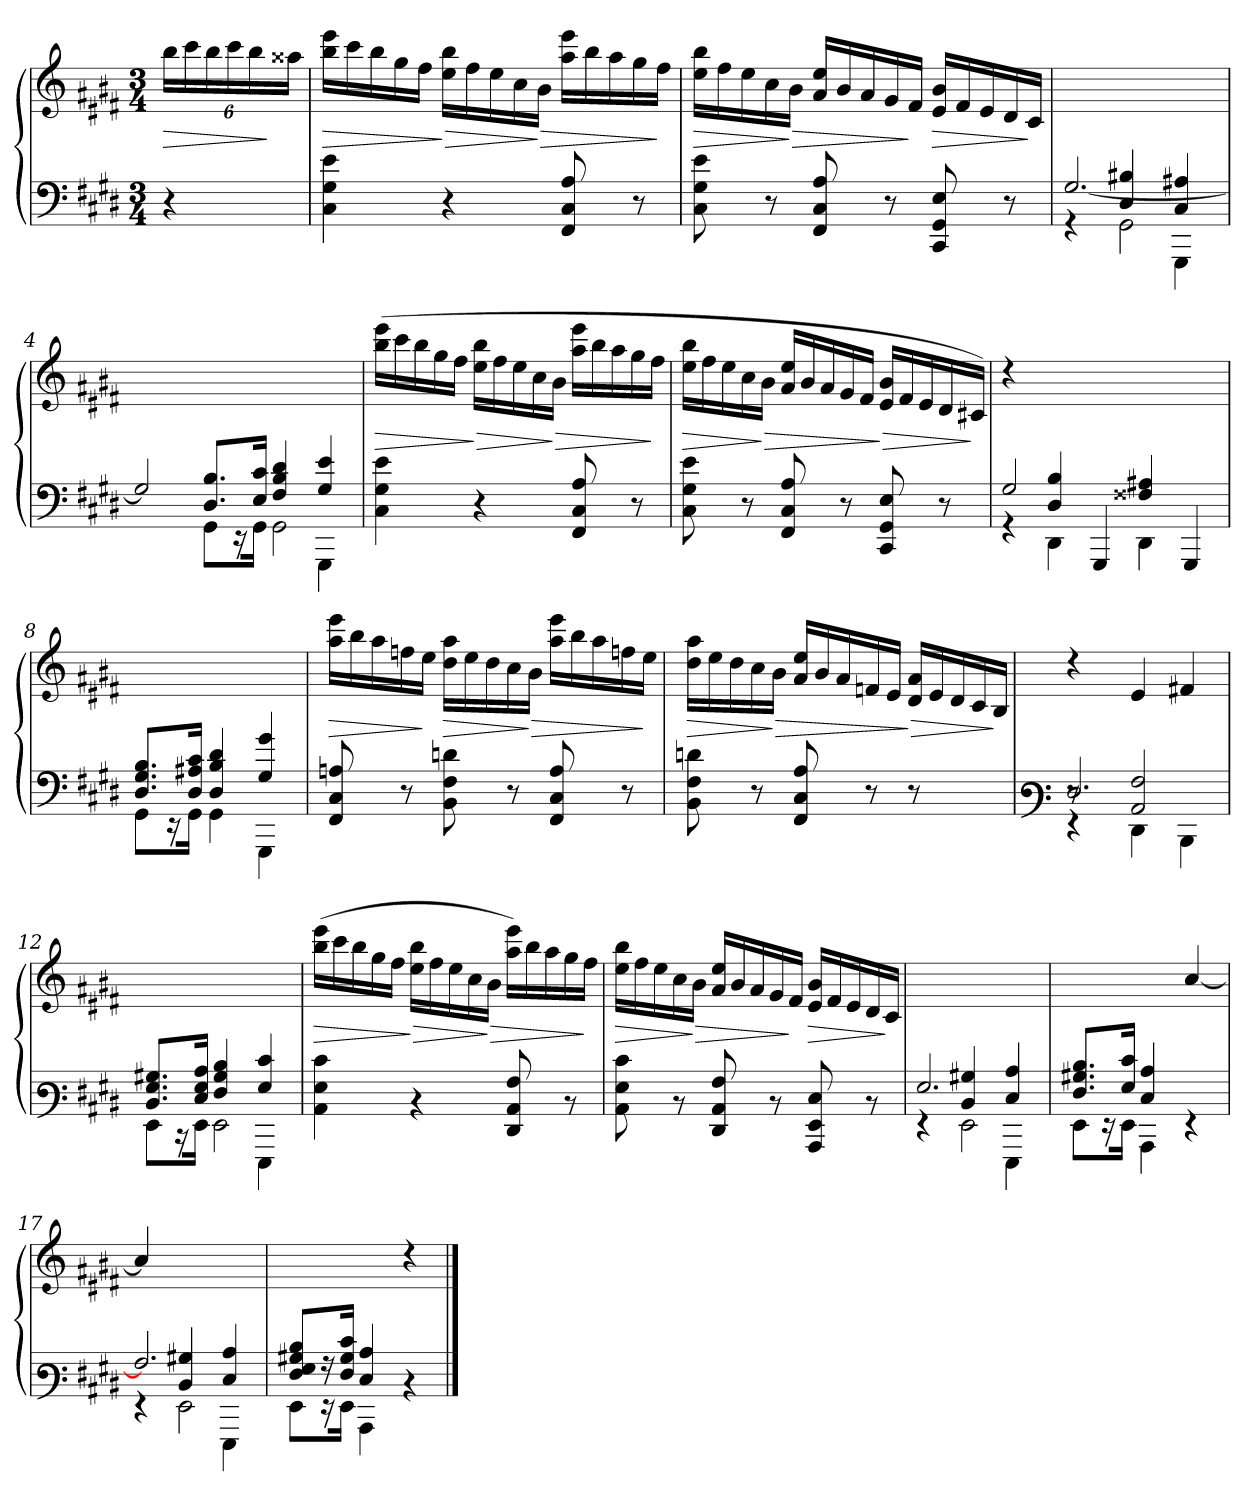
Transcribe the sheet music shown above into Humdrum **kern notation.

**kern	**kern	**dynam
*part1	*part1	*part1
*staff2	*staff1	*staff1/2
*clefF4	*clefG3	*
*k[f#c#g#d#]	*k[f#c#g#d#]	*
*M3/4	*M3/4	*
=	=	=
!	!	!LO:HP:b
4r	24gg#\LL	>
.	24aa\	.
.	24gg#\	.
.	24aa\	.
.	24gg#\	.
.	24ff##X\JJ	]
=1	=1	=1
!	!	!LO:HP:b
4C#\ 4G#\ 4e\	16gg#\ 16ccc#\LL	>
.	16aa\	.
.	16gg#\	.
.	16ee\	.
16ryy	16dd#\JJ	.
!	!	!LO:HP:n=1:b
4r	16cc#\ 16gg#\LL	] >
.	16dd#\	.
.	16cc#\	.
.	16a\	.
!	!	!LO:HP:n=1:b
16ryy	16g#\JJ	] >
8FF#/ 8C#/ 8A/	16ff#\ 16ccc#\LL	.
.	16gg#\	.
16ryy	16ff#\	.
8r	16ee\	.
.	16dd#\JJ	]
=2	=2	=2
!	!	!LO:HP:b
8C#\ 8G#\ 8e\	16cc#\ 16gg#\LL	>
.	16dd#\	.
16ryy	16cc#\	.
8r	16a\	.
!	!	!LO:HP:n=1:b
.	16g#\JJ	] >
8FF#/ 8C#/ 8A/	16f#/ 16cc#/LL	.
.	16g#/	.
16ryy	16f#/	.
8r	16e/	.
.	16d#/JJ	]
!	!	!LO:HP:b
8CC#/ 8GG#/ 8E/	16c#/ 16g#/LL	>
.	16d#/	.
16ryy	16c#/	.
8r	16B/	.
.	16A/JJ	]
!!LO:LB:g=z
=3	=3	=3
*^	*	*
*	*^	*	*
*	*	*^	*	*
4ryy	[<2.G#/	4rGG	2ryy	2.ryy	.
4D#/ 4B#X/	.	2GG#\	.	.	.
4C#/ 4A#X/	.	.	4GGG#\	.	.
*	*	*v	*v	*	*
=4	=4	=4	=4	=4
1ryy	2G#/]	2ryy	1ryy	.
.	8.D#/ 8.B/L	8GG#\L	.	.
.	.	16rEE	.	.
.	16E/ 16c#/Jk	16GG#\Jk	.	.
.	4F#/ 4B/ 4d#/	2GG#\	.	.
4G#/ 4e/	4GGG#\	.	4ryy	.
*	*v	*v	*	*
=5	=5	=5	=5
!	!	!	!LO:HP:b
*v	*v	*	*
4C#\ 4G#\ 4e\	(>16gg#\ 16ccc#\LL	>
.	16aa\	.
.	16gg#\	.
.	16ee\	.
16ryy	16dd#\JJ	.
!	!	!LO:HP:n=1:b
4r	16cc#\ 16gg#\LL	] >
.	16dd#\	.
.	16cc#\	.
.	16a\	.
!	!	!LO:HP:n=1:b
16ryy	16g#\JJ	] >
8FF#/ 8C#/ 8A/	16ff#\ 16ccc#\LL	.
.	16gg#\	.
16ryy	16ff#\	.
8r	16ee\	.
.	16dd#\JJ	]
=6	=6	=6
!	!	!LO:HP:b
8C#\ 8G#\ 8e\	16cc#\ 16gg#\LL	>
.	16dd#\	.
16ryy	16cc#\	.
8r	16a\	.
!	!	!LO:HP:n=1:b
.	16g#\JJ	] >
8FF#/ 8C#/ 8A/	16f#/ 16cc#/LL	.
.	16g#/	.
16ryy	16f#/	.
8r	16e/	.
.	16d#/JJ	.
!	!	!LO:HP:n=1:b
8CC#/ 8GG#/ 8E/	16c#/ 16g#/LL	] >
.	16d#/	.
16ryy	16c#/	.
8r	16B/	.
.	16A#X/JJ)	]
!!LO:LB:g=z
=7	=7	=7
*^	*	*
*	*^	*	*
2G#/	4rGG	4ryy	4rb	.
.	4D#/ 4B/	4DD#\	1ryy	.
4ryy	4GGG#/	2.ryy	.	.
4DD#\	4F##X/ 4A#X/	.	.	.
4ryy	4GGG#/	.	.	.
=8	=8	=8	=8	=8
2ryy	8.D#/ 8.G#/ 8.B/L	8GG#\L	2.ryy	.
.	.	16rEE	.	.
.	16D#/ 16A#X/ 16c#/Jk	16GG#\Jk	.	.
.	4D#/ 4B/ 4d#/	4GG#\	.	.
4G#/ 4g#/	4ryy	4GGG#\	.	.
=9	=9	=9	=9	=9
!	!	!	!	!LO:HP:b
*v	*v	*v	*	*
8FF#/ 8C#/ 8An/	16ff#\ 16ccc#\LL	>
.	16gg#\	.
16ryy	16ff#\	.
8r	16ddn\	.
.	16cc#\JJ	]
!	!	!LO:HP:b
8BB\ 8F#\ 8dn\	16b\ 16ff#\LL	>
.	16cc#\	.
16ryy	16b\	.
8r	16a\	.
!	!	!LO:HP:n=1:b
.	16g#\JJ	] >
8FF#/ 8C#/ 8A/	16ff#\ 16ccc#\LL	.
.	16gg#\	.
16ryy	16ff#\	.
8r	16ddn\	.
.	16cc#\JJ	]
=10	=10	=10
!	!	!LO:HP:b
8BB\ 8F#\ 8dn\	16b\ 16ff#\LL	>
.	16cc#\	.
16ryy	16b\	.
8r	16a\	.
!	!	!LO:HP:n=1:b
.	16g#\JJ	] >
8FF#/ 8C#/ 8A/	16f#/ 16cc#/LL	.
.	16g#/	.
16ryy	16f#/	.
8r	16dn/	.
.	16c#/JJ	.
!	!	!LO:HP:n=1:b
8r	16B/ 16f#/LL	] >
.	16c#/	.
8.ryy	16B/	.
.	16A/	.
.	16G#/JJ	]
!!LO:LB:g=z
=11	=11	=11
*clefF3	*	*
*^	*	*
*	*^	*	*
8r	2.F#/	4rGG	4rb	.
8ryy	.	.	.	.
2C#/ 2A/	.	4FF#\	(>4c#/	.
.	.	4DD#\	4d#X/	.
=12	=12	=12	=12	=12
4ryy	8.D#/ 8.G#/ 8.B#X/L	8GG#\L	2.ryy	.
.	.	16rEE	.	.
.	16E/ 16G#/ 16c#/Jk	16GG#\Jk	.	.
4F#/ 4B#/ 4d#/	4ryy	2GG#\	.	.
4G#/ 4e/)	4GGG#\	.	.	.
*	*v	*v	*	*
=13	=13	=13	=13
!	!	!	!LO:HP:b
*v	*v	*	*
4C#\ 4G#\ 4e\	(>16gg#\ 16ccc#\LL	>
.	16aa\	.
.	16gg#\	.
.	16ee\	.
16ryy	16dd#\JJ	.
!	!	!LO:HP:n=1:b
4rD	16cc#\ 16gg#\LL	] >
.	16dd#\	.
.	16cc#\	.
.	16a\	.
!	!	!LO:HP:n=1:b
16ryy	16g#\JJ	] >
8FF#/ 8C#/ 8A/	16ff#\ 16ccc#\LL)	.
.	16gg#\	.
16ryy	16ff#\	.
8rD	16ee\	.
.	16dd#\JJ	]
=14	=14	=14
!	!	!LO:HP:b
8C#\ 8G#\ 8e\	16cc#\ 16gg#\LL	>
.	16dd#\	.
16ryy	16cc#\	.
8rD	16a\	.
!	!	!LO:HP:n=1:b
.	16g#\JJ	] >
8FF#/ 8C#/ 8A/	16f#/ 16cc#/LL	.
.	16g#/	.
16ryy	16f#/	.
8rD	16e/	.
.	16d#/JJ	]
!	!	!LO:HP:b
8CC#/ 8GG#/ 8E/	16c#/ 16g#/LL	>
.	16d#/	.
16ryy	16c#/	.
8rD	16B/	.
.	16A/JJ	]
!!LO:LB:g=z
=15	=15	=15
*^	*	*
*	*^	*	*
*	*	*^	*	*
4ryy	2.G#/	4rGG	2ryy	2.ryy	.
4D#/ 4B#X/	.	2GG#\	.	.	.
4E/ 4c#/	.	.	4GGG#\	.	.
*	*	*v	*v	*	*
=16	=16	=16	=16	=16
8.F#/ 8.B#X/ 8.d#/L	4ryy	8GG#\L	2ryy	.
.	.	16rFF	.	.
16G#/ 16e/Jk	.	16GG#\Jk	.	.
2ryy	4E/ 4c#/	4CC#\	.	.
.	4rGG	4ryy	(>[>4a/	.
=17	=17	=17	=17	=17
*	*	*^	*	*
4ryy	2.A/]	4rGG	2ryy	4a/]	.
4D#/ 4B#X/	.	2GG#\	.	2ryy	.
4E/ 4c#/	.	.	4GGG#\	.	.
*	*v	*v	*v	*	*
=18	=18	=18	=18
8F#/ 8G#/ 8B#X/ 8d#/L)	8GG#\L	2ryy	.
16rG	16rFF	.	.
16F#/ 16B#/ 16e/Jk	16GG#\Jk	.	.
4E/ 4c#/	4CC#\	.	.
4ryy	4rD	4rb	.
*v	*v	*	*
==	==	==
*-	*-	*-
